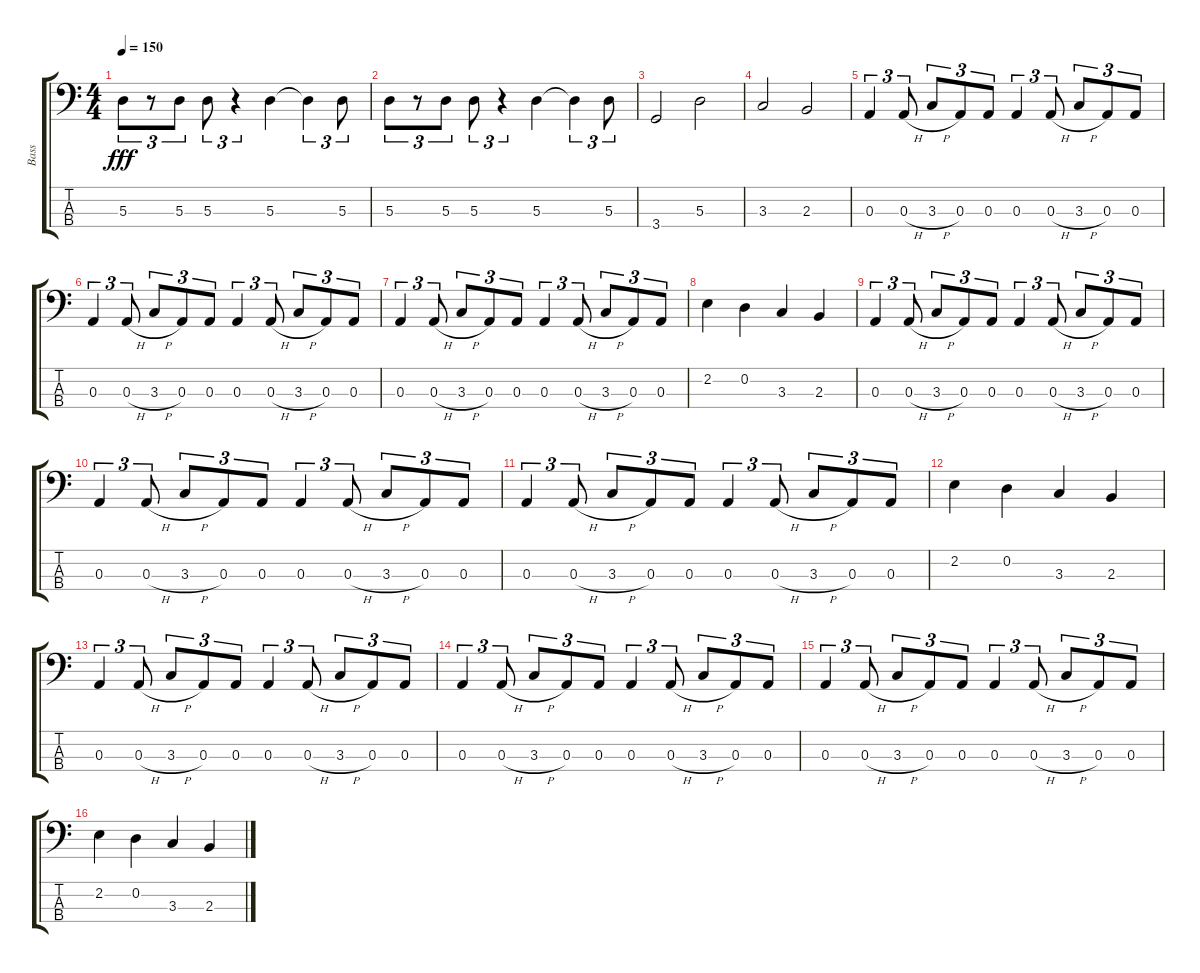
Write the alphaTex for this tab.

\track ("Bass" "Bass") {instrument electricbasspick}
\staff {score tabs}
\tuning (G2 D2 A1 E1) {hide}
\ts (4 4)
\tempo 150
\clef f4
\ks c
5.3.8{tu (3 2) dy fff} r.8{tu (3 2)} 5.3.8{tu (3 2)} 5.3.8{tu (3 2)} r.4{tu (3 2)} 5.3.4 5.3{t}.4{tu (3 2)} 5.3.8{tu (3 2)} |
5.3.8{tu (3 2)} r.8{tu (3 2)} 5.3.8{tu (3 2)} 5.3.8{tu (3 2)} r.4{tu (3 2)} 5.3.4 5.3{t}.4{tu (3 2)} 5.3.8{tu (3 2)} |
3.4.2 5.3.2 |
3.3.2 2.3.2 |
0.3.4{tu (3 2)} 0.3{h}.8{tu (3 2)} 3.3{h}.8{tu (3 2)} 0.3.8{tu (3 2)} 0.3.8{tu (3 2)} 0.3.4{tu (3 2)} 0.3{h}.8{tu (3 2)} 3.3{h}.8{tu (3 2)} 0.3.8{tu (3 2)} 0.3.8{tu (3 2)} |
0.3.4{tu (3 2)} 0.3{h}.8{tu (3 2)} 3.3{h}.8{tu (3 2)} 0.3.8{tu (3 2)} 0.3.8{tu (3 2)} 0.3.4{tu (3 2)} 0.3{h}.8{tu (3 2)} 3.3{h}.8{tu (3 2)} 0.3.8{tu (3 2)} 0.3.8{tu (3 2)} |
0.3.4{tu (3 2)} 0.3{h}.8{tu (3 2)} 3.3{h}.8{tu (3 2)} 0.3.8{tu (3 2)} 0.3.8{tu (3 2)} 0.3.4{tu (3 2)} 0.3{h}.8{tu (3 2)} 3.3{h}.8{tu (3 2)} 0.3.8{tu (3 2)} 0.3.8{tu (3 2)} |
2.2.4 0.2.4 3.3.4 2.3.4 |
0.3.4{tu (3 2)} 0.3{h}.8{tu (3 2)} 3.3{h}.8{tu (3 2)} 0.3.8{tu (3 2)} 0.3.8{tu (3 2)} 0.3.4{tu (3 2)} 0.3{h}.8{tu (3 2)} 3.3{h}.8{tu (3 2)} 0.3.8{tu (3 2)} 0.3.8{tu (3 2)} |
0.3.4{tu (3 2)} 0.3{h}.8{tu (3 2)} 3.3{h}.8{tu (3 2)} 0.3.8{tu (3 2)} 0.3.8{tu (3 2)} 0.3.4{tu (3 2)} 0.3{h}.8{tu (3 2)} 3.3{h}.8{tu (3 2)} 0.3.8{tu (3 2)} 0.3.8{tu (3 2)} |
0.3.4{tu (3 2)} 0.3{h}.8{tu (3 2)} 3.3{h}.8{tu (3 2)} 0.3.8{tu (3 2)} 0.3.8{tu (3 2)} 0.3.4{tu (3 2)} 0.3{h}.8{tu (3 2)} 3.3{h}.8{tu (3 2)} 0.3.8{tu (3 2)} 0.3.8{tu (3 2)} |
2.2.4 0.2.4 3.3.4 2.3.4 |
0.3.4{tu (3 2)} 0.3{h}.8{tu (3 2)} 3.3{h}.8{tu (3 2)} 0.3.8{tu (3 2)} 0.3.8{tu (3 2)} 0.3.4{tu (3 2)} 0.3{h}.8{tu (3 2)} 3.3{h}.8{tu (3 2)} 0.3.8{tu (3 2)} 0.3.8{tu (3 2)} |
0.3.4{tu (3 2)} 0.3{h}.8{tu (3 2)} 3.3{h}.8{tu (3 2)} 0.3.8{tu (3 2)} 0.3.8{tu (3 2)} 0.3.4{tu (3 2)} 0.3{h}.8{tu (3 2)} 3.3{h}.8{tu (3 2)} 0.3.8{tu (3 2)} 0.3.8{tu (3 2)} |
0.3.4{tu (3 2)} 0.3{h}.8{tu (3 2)} 3.3{h}.8{tu (3 2)} 0.3.8{tu (3 2)} 0.3.8{tu (3 2)} 0.3.4{tu (3 2)} 0.3{h}.8{tu (3 2)} 3.3{h}.8{tu (3 2)} 0.3.8{tu (3 2)} 0.3.8{tu (3 2)} |
2.2.4 0.2.4 3.3.4 2.3.4
